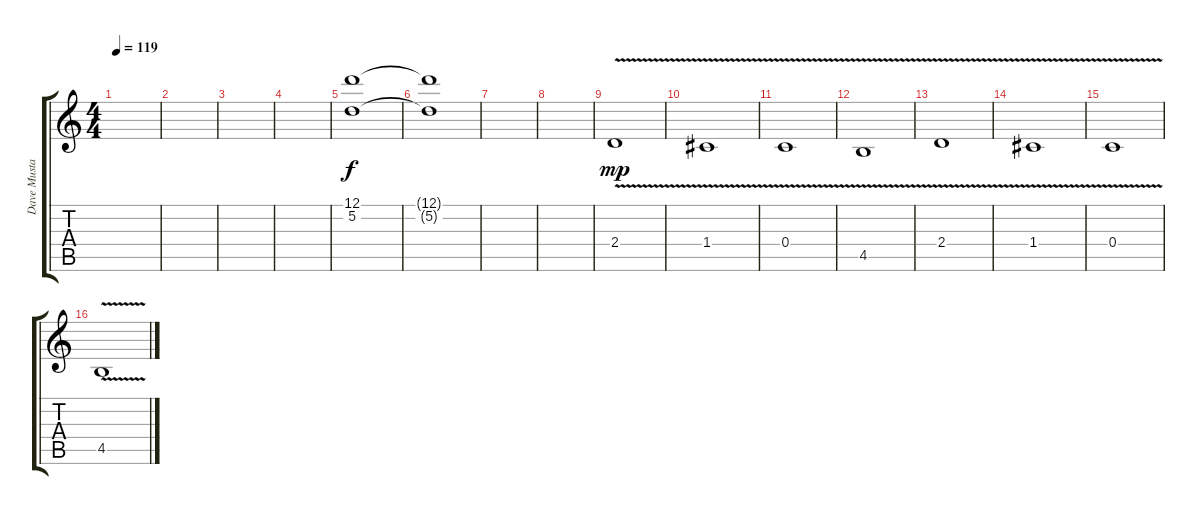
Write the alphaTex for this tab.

\track ("Dave Mustaine" "Dave Musta") {instrument electricguitarclean}
\staff {score tabs}
\tuning (D4 A3 F3 C3 G2 D2) {hide}
\ts (4 4)
\tempo 119
\clef g2
\ks c
|
|
|
|
(12.1 5.2).1{instrument tubularbells} |
(12.1{t} 5.2{t}).1{dy f} |
|
|
2.4{v}.1{dy mp instrument electricguitarclean} |
1.4{v}.1 |
0.4{v}.1 |
4.5{v}.1 |
2.4{v}.1 |
1.4{v}.1 |
0.4{v}.1 |
4.5{v}.1
